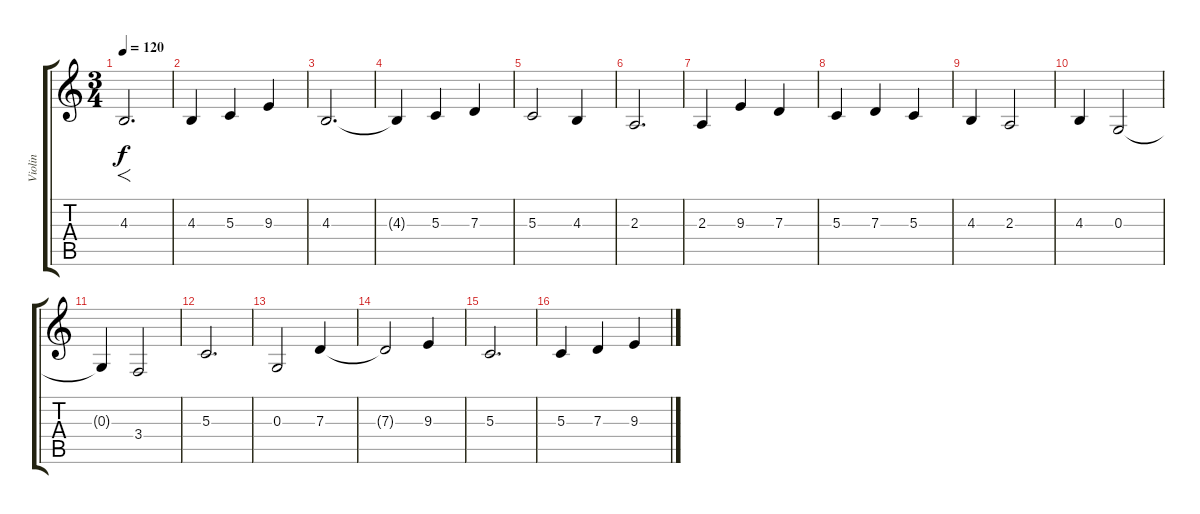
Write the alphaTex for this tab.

\track ("Violin" "Violin") {instrument violin}
\staff {score tabs}
\tuning (E4 B3 G3 D3 A2 E2) {hide}
\ts (3 4)
\tempo 120
\clef g2
\ks c
4.3.2{f d dy f} |
4.3.4 5.3.4 9.3.4 |
4.3.2{d} |
4.3{t}.4 5.3.4 7.3.4 |
5.3.2 4.3.4 |
2.3.2{d} |
2.3.4 9.3.4 7.3.4 |
5.3.4 7.3.4 5.3.4 |
4.3.4 2.3.2 |
4.3.4 0.3.2 |
0.3{t}.4 3.4.2 |
5.3.2{d} |
0.3.2 7.3.4 |
7.3{t}.2 9.3.4 |
5.3.2{d} |
5.3.4 7.3.4 9.3.4
